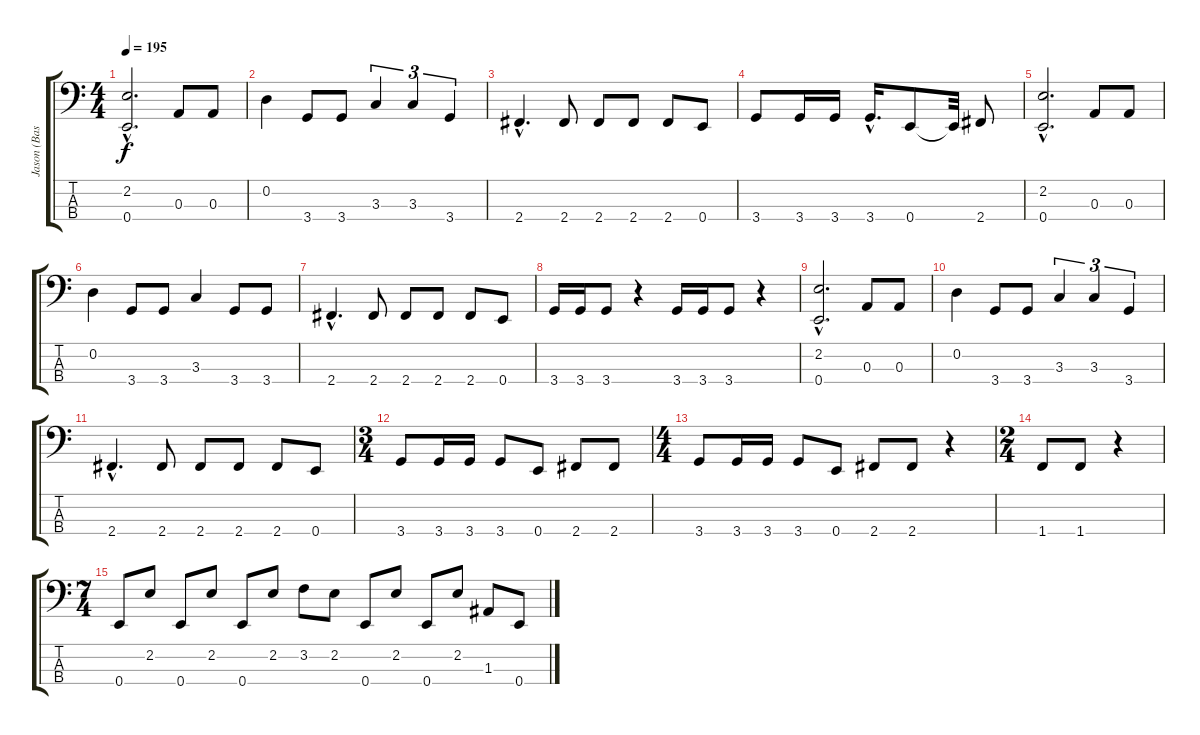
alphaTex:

\track ("Jason (Bass)" "Jason (Bas") {instrument electricbasspick}
\staff {score tabs}
\tuning (G2 D2 A1 E1) {hide}
\ts (4 4)
\tempo 195
\clef f4
\ks c
(2.2{hac} 0.4{hac}).2{d dy f} 0.3.8 0.3.8 |
0.2.4 3.4.8 3.4.8 3.3.4{tu (3 2)} 3.3.4{tu (3 2)} 3.4.4{tu (3 2)} |
2.4{hac}.4{d} 2.4.8 2.4.8 2.4.8 2.4.8 0.4.8 |
3.4.8 3.4.16 3.4.16 3.4{hac}.16{d} 0.4.8 0.4{t}.32 2.4.8 |
(2.2{hac} 0.4{hac}).2{d} 0.3.8 0.3.8 |
0.2.4 3.4.8 3.4.8 3.3.4 3.4.8 3.4.8 |
2.4{hac}.4{d} 2.4.8 2.4.8 2.4.8 2.4.8 0.4.8 |
3.4.16 3.4.16 3.4.8 r.4 3.4.16 3.4.16 3.4.8 r.4 |
(2.2{hac} 0.4{hac}).2{d} 0.3.8 0.3.8 |
0.2.4 3.4.8 3.4.8 3.3.4{tu (3 2)} 3.3.4{tu (3 2)} 3.4.4{tu (3 2)} |
2.4{hac}.4{d} 2.4.8 2.4.8 2.4.8 2.4.8 0.4.8 |
\ts (3 4)
3.4.8 3.4.16 3.4.16 3.4.8 0.4.8 2.4.8 2.4.8 |
\ts (4 4)
3.4.8 3.4.16 3.4.16 3.4.8 0.4.8 2.4.8 2.4.8 r.4 |
\ts (2 4)
1.4.8 1.4.8 r.4 |
\ts (7 4)
0.4.8 2.2.8 0.4.8 2.2.8 0.4.8 2.2.8 3.2.8 2.2.8 0.4.8 2.2.8 0.4.8 2.2.8 1.3.8 0.4.8
